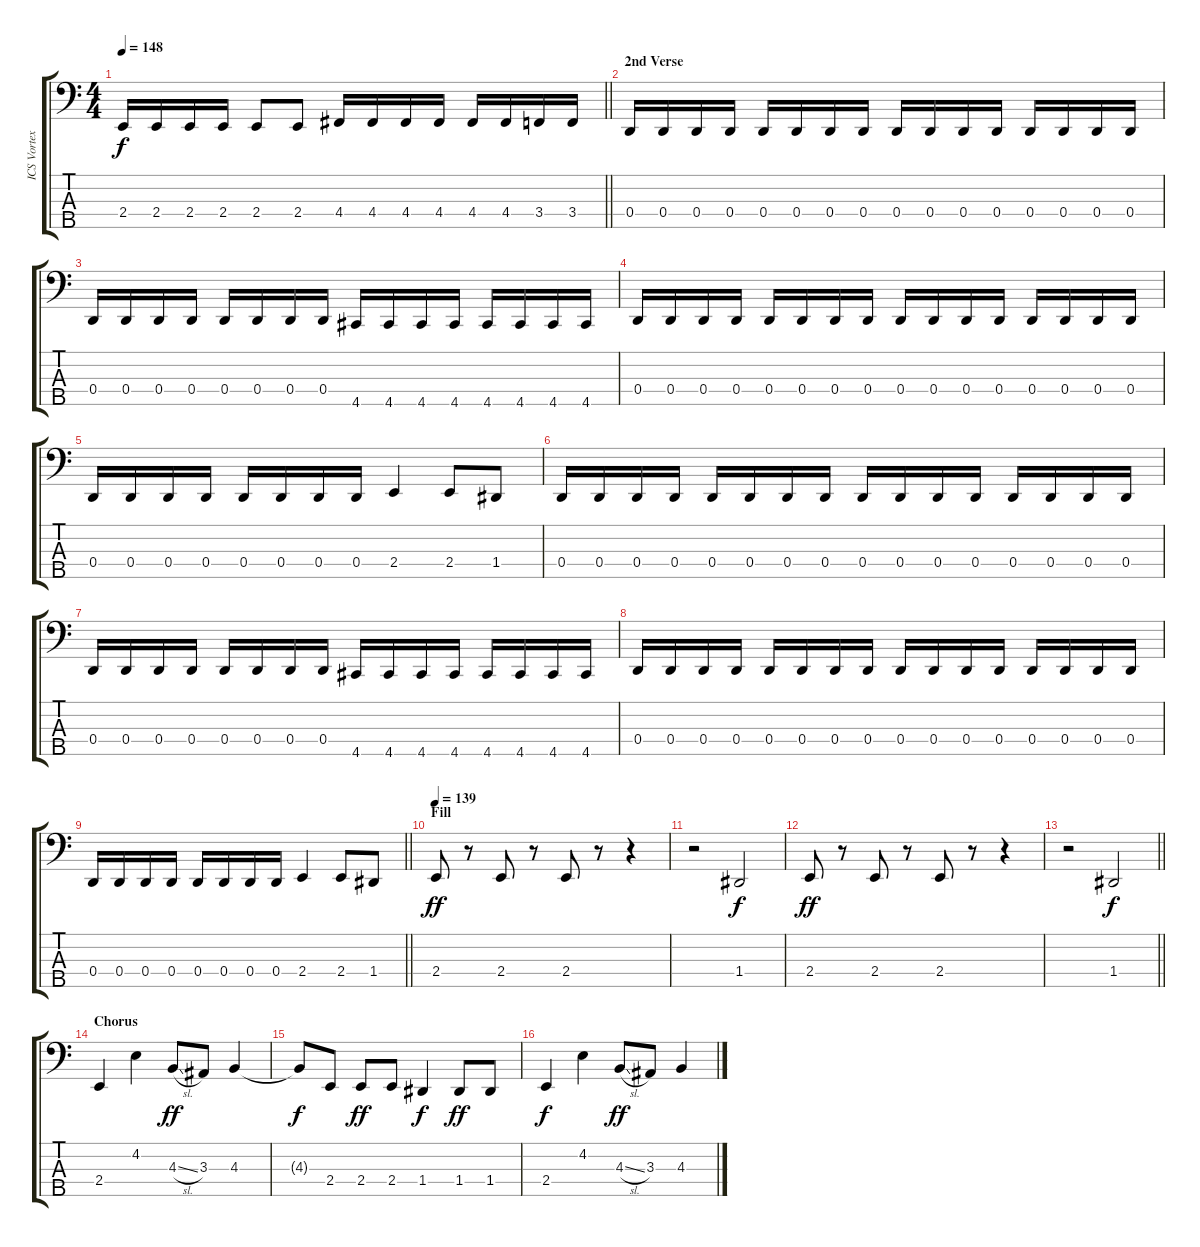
\track ("ICS Vortex" "ICS Vortex") {instrument electricbassfinger}
\staff {score tabs}
\tuning (F2 C2 G1 D1 A0) {hide}
\ts (4 4)
\tempo 148
\clef f4
\barLineRight lightlight
\ks c
2.4.16{dy f} 2.4.16 2.4.16 2.4.16 2.4.8 2.4.8 4.4.16 4.4.16 4.4.16 4.4.16 4.4.16 4.4.16 3.4.16 3.4.16 |
\section ("" "2nd Verse")
0.4.16 0.4.16 0.4.16 0.4.16 0.4.16 0.4.16 0.4.16 0.4.16 0.4.16 0.4.16 0.4.16 0.4.16 0.4.16 0.4.16 0.4.16 0.4.16 |
0.4.16 0.4.16 0.4.16 0.4.16 0.4.16 0.4.16 0.4.16 0.4.16 4.5.16 4.5.16 4.5.16 4.5.16 4.5.16 4.5.16 4.5.16 4.5.16 |
0.4.16 0.4.16 0.4.16 0.4.16 0.4.16 0.4.16 0.4.16 0.4.16 0.4.16 0.4.16 0.4.16 0.4.16 0.4.16 0.4.16 0.4.16 0.4.16 |
0.4.16 0.4.16 0.4.16 0.4.16 0.4.16 0.4.16 0.4.16 0.4.16 2.4.4 2.4.8 1.4.8 |
0.4.16 0.4.16 0.4.16 0.4.16 0.4.16 0.4.16 0.4.16 0.4.16 0.4.16 0.4.16 0.4.16 0.4.16 0.4.16 0.4.16 0.4.16 0.4.16 |
0.4.16 0.4.16 0.4.16 0.4.16 0.4.16 0.4.16 0.4.16 0.4.16 4.5.16 4.5.16 4.5.16 4.5.16 4.5.16 4.5.16 4.5.16 4.5.16 |
0.4.16 0.4.16 0.4.16 0.4.16 0.4.16 0.4.16 0.4.16 0.4.16 0.4.16 0.4.16 0.4.16 0.4.16 0.4.16 0.4.16 0.4.16 0.4.16 |
\barLineRight lightlight
0.4.16 0.4.16 0.4.16 0.4.16 0.4.16 0.4.16 0.4.16 0.4.16 2.4.4 2.4.8 1.4.8 |
\section ("" "Fill")
\tempo 139
2.4.8{dy ff} r.8 2.4.8 r.8 2.4.8 r.8 r.4 |
r.2 1.4.2{dy f} |
2.4.8{dy ff} r.8 2.4.8 r.8 2.4.8 r.8 r.4 |
\barLineRight lightlight
r.2 1.4.2{dy f} |
\section ("" "Chorus")
2.4.4 4.2.4 4.3{sl}.8{dy ff} 3.3.8 4.3.4 |
4.3{t}.8{dy f} 2.4.8 2.4.8{dy ff} 2.4.8 1.4.4{dy f} 1.4.8{dy ff} 1.4.8 |
2.4.4{dy f} 4.2.4 4.3{sl}.8{dy ff} 3.3.8 4.3.4
